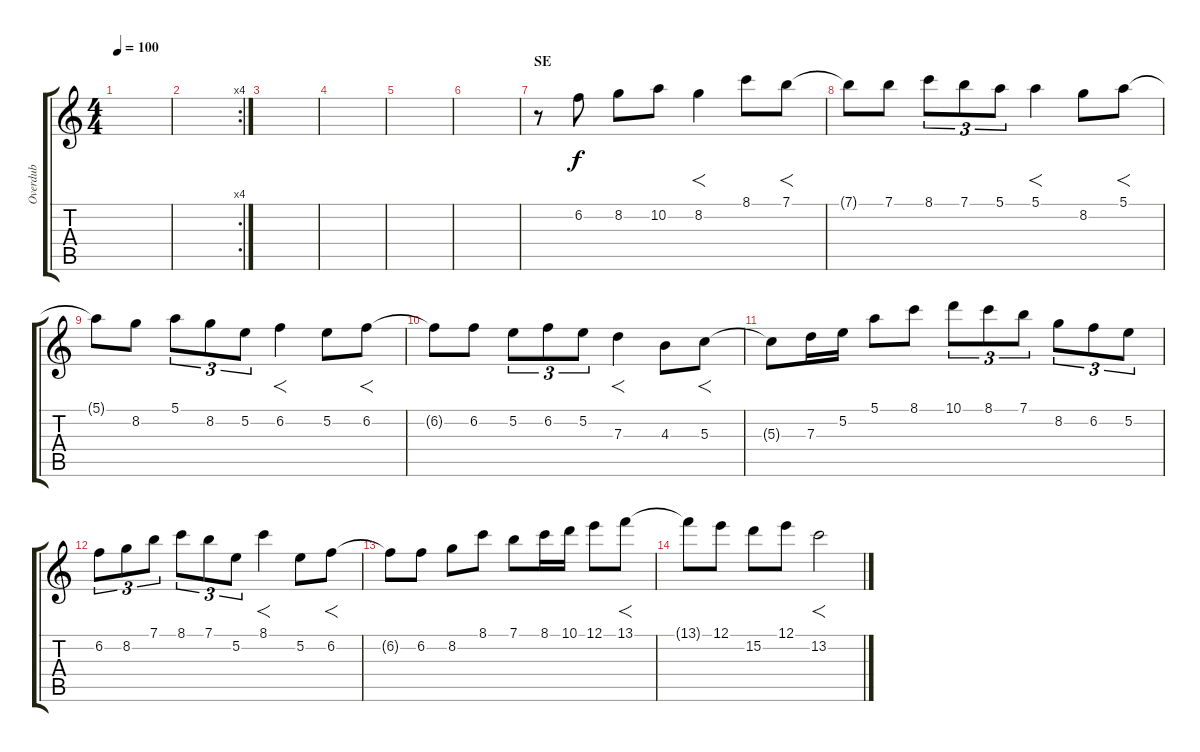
\track ("Overdub" "Overdub") {instrument overdrivenguitar}
\staff {score tabs}
\tuning (E4 B3 G3 D3 A2 D2) {hide}
\ts (4 4)
\tempo 100
\clef g2
\ks c
|
\rc 4
|
|
|
|
|
\section ("" "SE")
r.8 6.2.8 8.2.8 10.2.8 8.2.4{f} 8.1.8 7.1.8{f} |
7.1{t}.8 7.1.8 8.1.8{tu (3 2)} 7.1.8{tu (3 2)} 5.1.8{tu (3 2)} 5.1.4{f} 8.2.8 5.1.8{f} |
5.1{t}.8 8.2.8 5.1.8{tu (3 2)} 8.2.8{tu (3 2)} 5.2.8{tu (3 2)} 6.2.4{f} 5.2.8 6.2.8{f} |
6.2{t}.8 6.2.8 5.2.8{tu (3 2)} 6.2.8{tu (3 2)} 5.2.8{tu (3 2)} 7.3.4{f} 4.3.8 5.3.8{f} |
5.3{t}.8 7.3.16 5.2.16 5.1.8 8.1.8 10.1.8{tu (3 2)} 8.1.8{tu (3 2)} 7.1.8{tu (3 2)} 8.2.8{tu (3 2)} 6.2.8{tu (3 2)} 5.2.8{tu (3 2)} |
6.2.8{tu (3 2)} 8.2.8{tu (3 2)} 7.1.8{tu (3 2)} 8.1.8{tu (3 2)} 7.1.8{tu (3 2)} 5.2.8{tu (3 2)} 8.1.4{f} 5.2.8 6.2.8{f} |
6.2{t}.8 6.2.8 8.2.8 8.1.8 7.1.8 8.1.16 10.1.16 12.1.8 13.1.8{f} |
13.1{t}.8 12.1.8 15.2.8 12.1.8 13.2.2{f}
